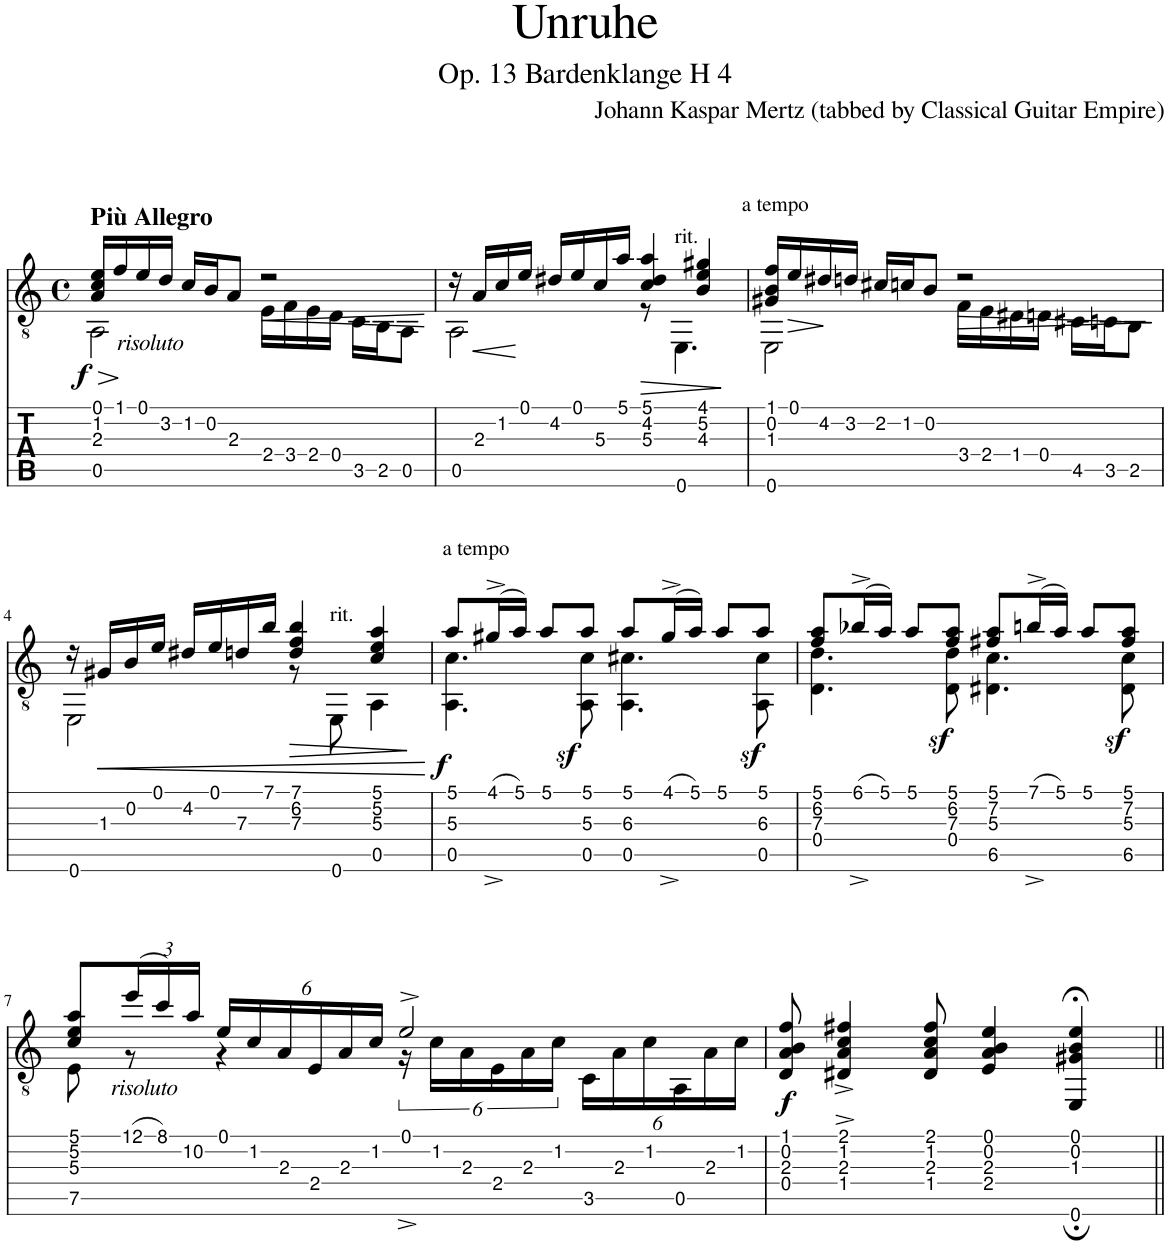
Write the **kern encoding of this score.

**kern	**kern	**dynam
*part1	*part1	*part1
*staff2	*staff1	*staff1/2
*I"Guitar	*	*
*I'Guit.	*	*
*stria6	*	*
*	*clefGv2	*
*k[]	*k[]	*
*M4/4	*M4/4	*
*met(c)	*met(c)	*
=1	=1	=1
*^	*	*
!	!	!LO:TX:a:B:t=Più Allegro	!
!	!	!	!LO:HP:b
*	*	*^	*
!	!	!	!	!LO:DY:n=1:b
16A\ 16c\ 16e\LL	2AA	16A/ 16c/ 16e/LL	2AA\	> f
!	!	!LO:TX:b:i:t=risoluto	!	!
16fJ	.	16f/	.	.
16eL	.	16e/	.	.
16dJJ	.	16d/JJ	.	.
16cLL	.	16c/LL	.	.
16BJ	.	16B/J	.	.
8AJ	.	8A/J	.	.
!	!	!	!	!LO:HP:b
2r	16ELL	2r	16E\LL	<
.	16FJ	.	16F\	.
.	16EL	.	16E\	.
.	16DJJ	.	16D\JJ	.
.	16CLL	.	16C\LL	.
.	16BBJ	.	16BB\J	.
.	8AAJ	.	8AA\J	.
*v	*v	*	*	*
*	*v	*v	*
.	.	] [
=2	=2	=2
*^	*^	*
16r	2AA	16r	2AA\	.
!	!	!	!	!LO:HP:b
16ALL	.	16A/LL	.	<
16c	.	16c/	.	.
16eJJ	.	16e/JJ	.	.
16d#LL	.	16d#X/LL	.	.
16eJ	.	16e/	.	.
16cL	.	16c/	.	.
16aJJ	.	16a/JJ	.	.
!	!	!	!	!LO:HP:b
4c 4d# 4a	8r	4c/ 4d#/ 4a/	8r	>
!	!	!	!LO:TX:a:t=rit.	!
.	4.EE	.	4.EE\	.
4B 4e 4g#	.	4B/ 4e/ 4g#X/	.	.
*v	*v	*	*	*
*	*v	*v	*
.	.	[ ]
=3	=3	=3
*^	*^	*
!	!	!LO:TX:a:t=a tempo	!	!
16G#\ 16B\ 16f\LL	2EE	16G#X/ 16B/ 16f/LL	2EE\	.
!	!	!	!	!LO:HP:b
16eJ	.	16e/	.	>
16d#L	.	16d#X/	.	.
16dJJ	.	16dn/JJ	.	.
16c#LL	.	16c#X/LL	.	.
16cJ	.	16cn/J	.	.
8BJ	.	8B/J	.	.
!	!	!	!	!LO:HP:b
2r	16FLL	2r	16F\LL	>
.	16EJ	.	16E\	.
.	16D#L	.	16D#X\	.
.	16DJJ	.	16Dn\JJ	.
.	16C#LL	.	16C#X\LL	.
.	16CJ	.	16Cn\J	.
.	8BBJ	.	8BB\J	.
*v	*v	*	*	*
*	*v	*v	*
.	.	] ]
!!LO:LB:g=z
=4	=4	=4
*^	*^	*
16r	2EE	16r	2EE\	.
!	!	!	!	!LO:HP:b
16G#LL	.	16G#X/LL	.	<
16B	.	16B/	.	.
16eJJ	.	16e/JJ	.	.
16d#LL	.	16d#X/LL	.	.
16eJ	.	16e/	.	.
16dL	.	16dn/	.	.
16bJJ	.	16b/JJ	.	.
!	!	!	!	!LO:HP:b
4d 4f 4b	8r	4d/ 4f/ 4b/	8r	>
!	!	!	!LO:TX:a:t=rit.	!
.	8EE	.	8EE\	.
4c 4e 4a	4AA	4c/ 4e/ 4a/	4AA\	.
*v	*v	*	*	*
*	*v	*v	*
.	.	[ ]
=5	=5	=5
*^	*^	*
!	!	!LO:TX:a:t=a tempo	!	!
!	!	!	!	!LO:DY:b
8aL	4.AA 4.c	8a/L	4.AA\ 4.c\	f
16g#^L	.	(16g#X^/L	.	.
16aJJ	.	16a/JJ)	.	.
8aL	.	8a/L	.	.
!	!	!	!	!LO:DY:b
8aJ	8AA 8c	8a/J	8AA\ 8c\	sf
8aL	4.AA 4.c#	8a/L	4.AA\ 4.c#X\	.
16g#^L	.	(16g#^/L	.	.
16aJJ	.	16a/JJ)	.	.
8aL	.	8a/L	.	.
!	!	!	!	!LO:DY:b
8aJ	8AA 8c#	8a/J	8AA\ 8c#\	sf
=6	=6	=6	=6	=6
8f\ 8a\L	4.D 4.d	8f/ 8a/L	4.D\ 4.d\	.
16b-^L	.	(16b-X^/L	.	.
16aJJ	.	16a/JJ)	.	.
8aL	.	8a/L	.	.
!	!	!	!	!LO:DY:b
8f\ 8a\J	8D 8d	8f/ 8a/J	8D\ 8d\	sf
8f#\ 8a\L	4.D# 4.c	8f#X/ 8a/L	4.D#X\ 4.c\	.
16b^L	.	(16bn^/L	.	.
16aJJ	.	16a/JJ)	.	.
8aL	.	8a/L	.	.
!	!	!	!	!LO:DY:b
8f#\ 8a\J	8D# 8c	8f#/ 8a/J	8D#\ 8c\	sf
!!LO:LB:g=z	!!
=7	=7	=7	=7	=7
8c\ 8e\ 8a\L	8E	8c/ 8e/ 8a/L	8E\	.
*Xbrackettup	*	*Xbrackettup	*	*
!	!	!LO:TX:b:i:t=risoluto	!	!
24eeL	8r	(24ee/L	8r	.
24cc	.	24cc/)	.	.
24aJJ	.	24a/JJ	.	.
24eLL	4r	24e/LL	4r	.
24c	.	24c/	.	.
24AJ	.	24A/	.	.
24EL	.	24E/	.	.
24A	.	24A/	.	.
24cJJ	.	24c/JJ	.	.
*	*	*	*brackettup	*
2e^	24r	2e^/	24r	.
.	24cLL	.	24c\LL	.
.	24AJ	.	24A\	.
.	24EL	.	24E\	.
.	24A	.	24A\	.
.	24cJJ	.	24c\JJ	.
*	*	*	*Xbrackettup	*
.	24CLL	.	24C\LL	.
.	24A	.	24A\	.
.	24cJ	.	24c\	.
.	24AAL	.	24AA\	.
.	24A	.	24A\	.
.	24cJJ	.	24c\JJ	.
=8	=8	=8	=8	=8
!	!	!	!	!LO:DY:b
*v	*v	*	*	*
*	*v	*v	*
8D 8A 8B 8f	8D/ 8A/ 8B/ 8f/	f
4D#^ 4A^ 4c^ 4f#^	4D#X/^ 4A/^ 4c/^ 4f#X/^	.
8D# 8A 8c 8f#	8D#/ 8A/ 8c/ 8f#/	.
4E 4A 4B 4e	4E/ 4A/ 4B/ 4e/	.
4EE; 4G#; 4B; 4e;	4EE/;< 4G#X/;< 4B/;< 4e/;<	.
=||	=||	=||
*-	*-	*-
